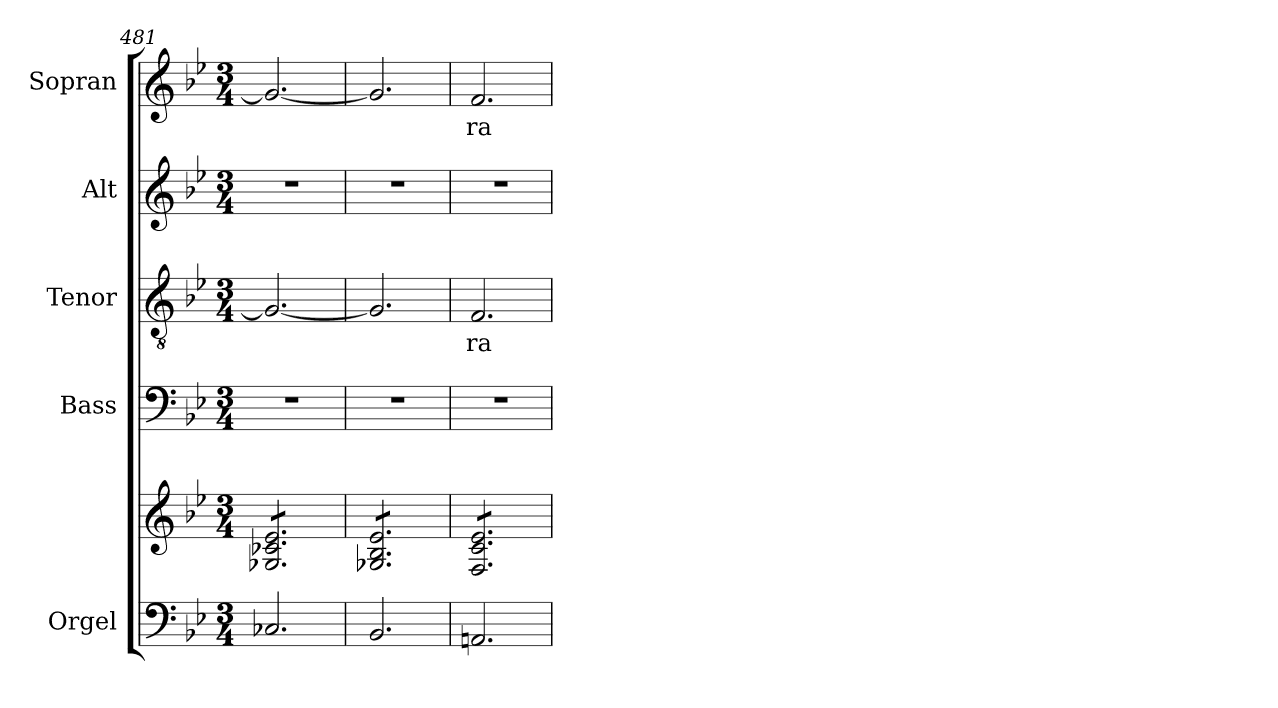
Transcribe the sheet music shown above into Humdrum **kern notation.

**kern	**kern	**kern	**kern	**text	**kern	**kern	**text
*part5	*part5	*part4	*part3	*part3	*part2	*part1	*part1
*staff6	*staff5	*staff4	*staff3	*staff3	*staff2	*staff1	*staff1
*I"Orgel	*	*I"Bass	*I"Tenor	*	*I"Alt	*I"Sopran	*
*I'Org.	*	*I'B.	*I'T.	*	*I'A.	*I'S.	*
*clefF4	*clefG2	*clefF4	*clefGv2	*	*clefG2	*clefG2	*
*k[b-e-]	*k[b-e-]	*k[b-e-]	*k[b-e-]	*	*k[b-e-]	*k[b-e-]	*
*B-:	*B-:	*B-:	*B-:	*	*B-:	*B-:	*
*M3/4	*M3/4	*M3/4	*M3/4	*	*M3/4	*M3/4	*
=481	=481	=481	=481	=481	=481	=481	=481
*	*tremolo	*	*	*	*	*	*
2.C-X/	8G-X/ 8c-X/ 8e-/L	2.r	2.G/_	.	2.r	2.g-/_	.
.	8G-X/ 8c-X/ 8e-/	.	.	.	.	.	.
.	8G-X/ 8c-X/ 8e-/	.	.	.	.	.	.
.	8G-X/ 8c-X/ 8e-/	.	.	.	.	.	.
.	8G-X/ 8c-X/ 8e-/	.	.	.	.	.	.
.	8G-X/ 8c-X/ 8e-/J	.	.	.	.	.	.
=482	=482	=482	=482	=482	=482	=482	=482
2.BB-/	8G-X/ 8B-/ 8e-/L	2.r	2.G/]	.	2.r	2.g-/]	.
.	8G-X/ 8B-/ 8e-/	.	.	.	.	.	.
.	8G-X/ 8B-/ 8e-/	.	.	.	.	.	.
.	8G-X/ 8B-/ 8e-/	.	.	.	.	.	.
.	8G-X/ 8B-/ 8e-/	.	.	.	.	.	.
.	8G-X/ 8B-/ 8e-/J	.	.	.	.	.	.
!!LO:LB:g=z
=483	=483	=483	=483	=483	=483	=483	=483
!	!	!	!	!LO:LY:b	!	!	!LO:LY:b
2.AAn/	8F/ 8c/ 8e-/L	2.r	2.F/	-ra	2.r	2.f/	-ra
.	8F/ 8c/ 8e-/	.	.	.	.	.	.
.	8F/ 8c/ 8e-/	.	.	.	.	.	.
.	8F/ 8c/ 8e-/	.	.	.	.	.	.
.	8F/ 8c/ 8e-/	.	.	.	.	.	.
.	8F/ 8c/ 8e-/J	.	.	.	.	.	.
*	*Xtremolo	*	*	*	*	*	*
=	=	=	=	=	=	=	=
*-	*-	*-	*-	*-	*-	*-	*-
